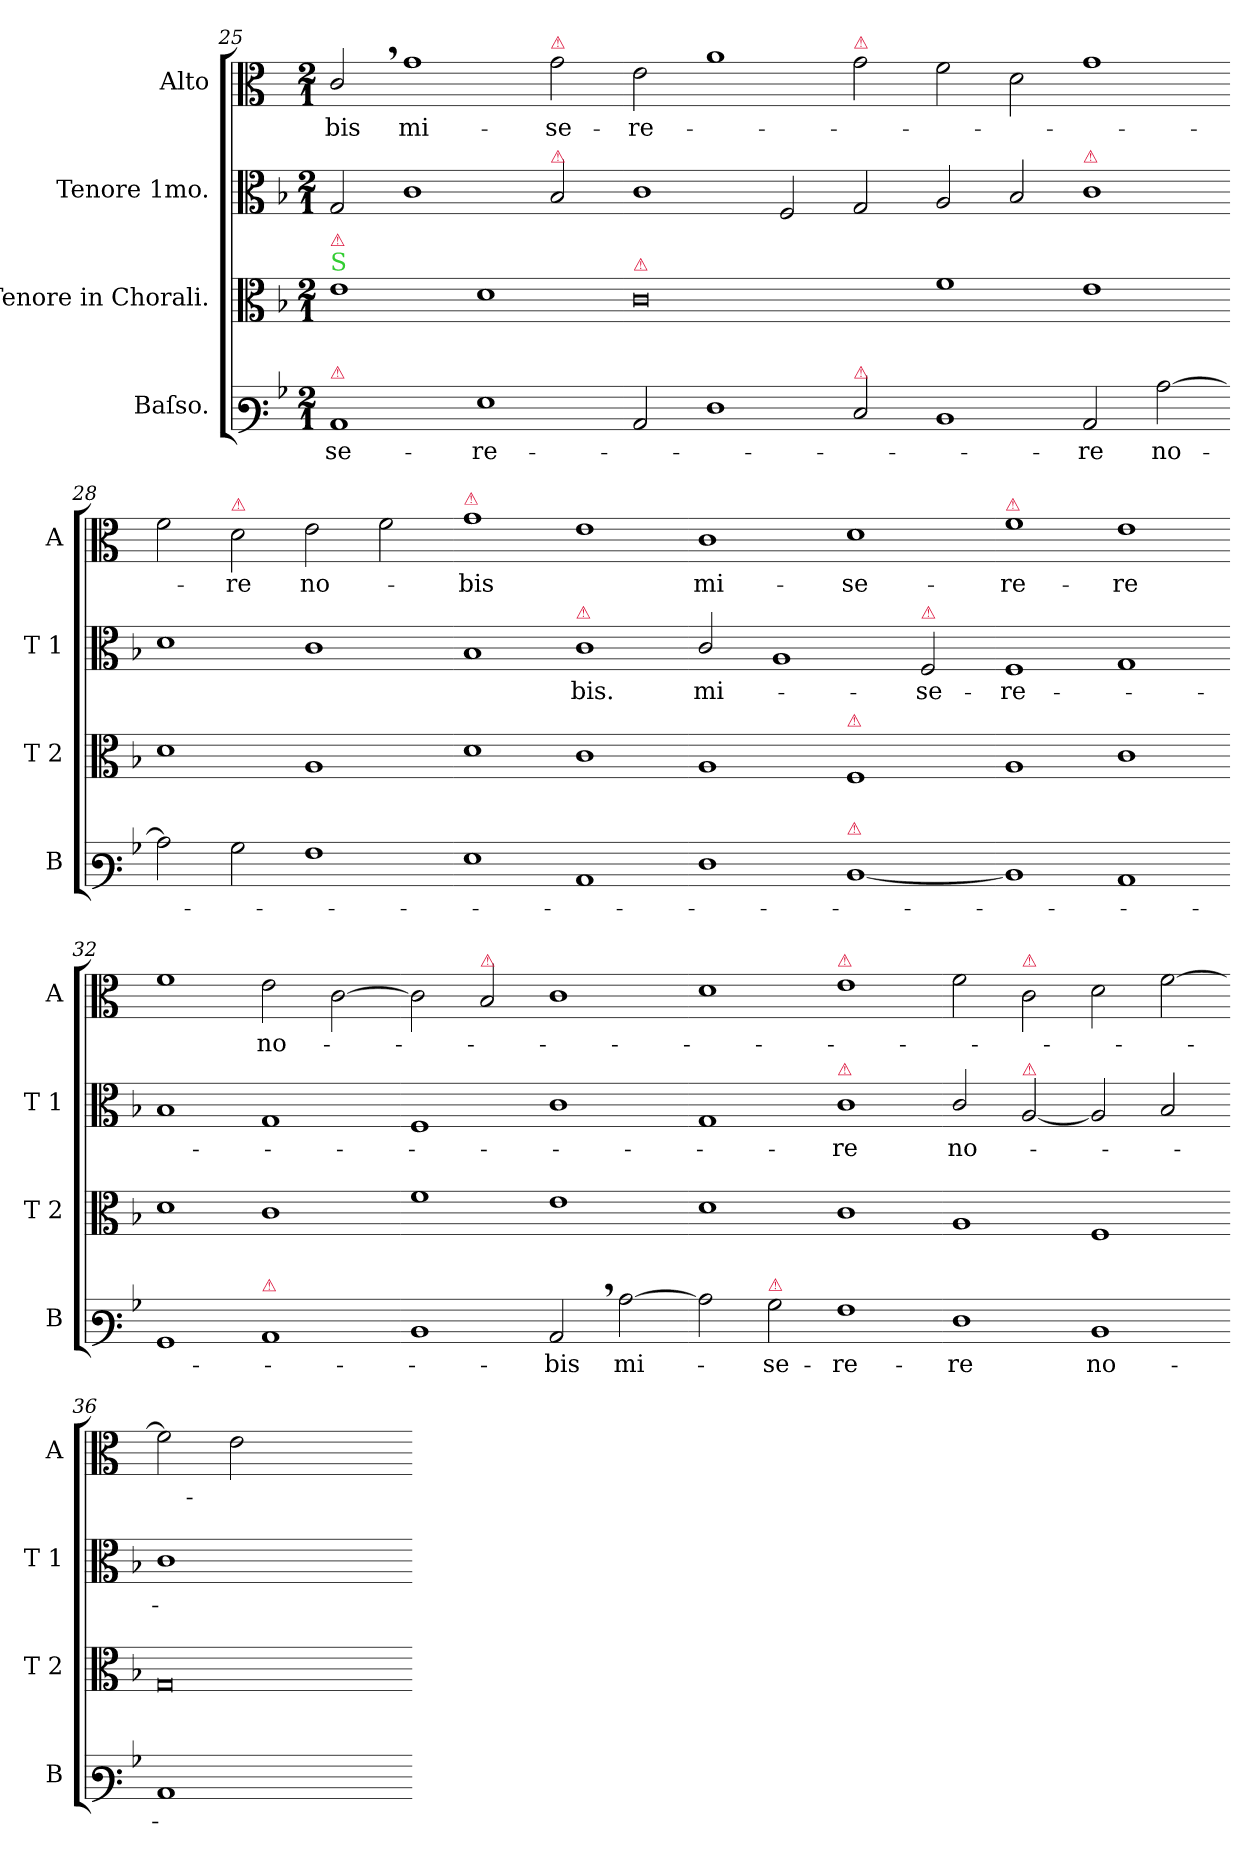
**kern	**text	**kern	**kern	**text	**kern	**text
*part4	*part4	*part3	*part2	*part2	*part1	*part1
*staff4	*staff4	*staff3	*staff2	*staff2	*staff1	*staff1
*I"Baſso.	*	*I"Tenore in Chorali.	*I"Tenore 1mo.	*	*I"Alto	*
*I'B	*	*I'T 2	*I'T 1	*	*I'A	*
*clefF3	*	*clefC3	*clefC3	*	*clefC3	*
*k[b-]	*	*k[b-]	*k[b-]	*	*k[]	*
*M2/1	*	*M2/1	*M2/1	*	*M2/1	*
=25	=25	=25	=25	=25	=25	=25
!	!	!LO:TX:a:color=limegreen:t=S	!	!	!	!
!	!	!LO:TX:a:color=crimson:t=⚠	!	!	!	!
!LO:TX:a:color=crimson:t=⚠	!	!	!	!	!	!
1C	-se-	1e	2G/	.	2c,/	-bis
.	.	.	1c	.	1g	mi-
1G	-re-	1d	.	.	.	.
!	!	!	!	!	!LO:TX:a:color=crimson:t=⚠	!
!	!	!	!LO:TX:a:color=crimson:t=⚠	!	!	!
.	.	.	2B-/	.	2g\	-se-
=26-	=26-	=26-	=26-	=26-	=26-	=26-
!	!	!LO:TX:a:color=crimson:t=⚠	!	!	!	!
2C/	.	0c	1c	.	2e\	-re-
1F	.	.	.	.	1a	.
.	.	.	2F/	.	.	.
!	!	!	!	!	!LO:TX:a:color=crimson:t=⚠	!
!LO:TX:a:color=crimson:t=⚠	!	!	!	!	!	!
2E/	.	.	2G/	.	2g\	.
=27-	=27-	=27-	=27-	=27-	=27-	=27-
1D	.	1f	2A/	.	2f\	.
.	.	.	2B-/	.	2d\	.
!	!	!	!LO:TX:a:color=crimson:t=⚠	!	!	!
2C/	-re	1e	1c	.	1g	.
[2c\	no-	.	.	.	.	.
=28-	=28-	=28-	=28-	=28-	=28-	=28-
2c\]	.	1d	1d	.	2f\	.
!	!	!	!	!	!LO:TX:a:color=crimson:t=⚠	!
2B-\	.	.	.	.	2d\	-re
1A	.	1A	1c	.	2e\	no-
.	.	.	.	.	2f\	.
=29-	=29-	=29-	=29-	=29-	=29-	=29-
!	!	!	!	!	!LO:TX:a:color=crimson:t=⚠	!
1G	.	1d	1B-	.	1g	-bis
!	!	!	!LO:TX:a:color=crimson:t=⚠	!	!	!
1C	.	1c	1c	-bis.	1e	.
=30-	=30-	=30-	=30-	=30-	=30-	=30-
1F	.	1A	2c/	mi-	1c	mi-
.	.	.	1A	.	.	.
!	!	!LO:TX:a:color=crimson:t=⚠	!	!	!	!
!LO:TX:a:color=crimson:t=⚠	!	!	!	!	!	!
[1D	.	1F	.	.	1d	-se-
!	!	!	!LO:TX:a:color=crimson:t=⚠	!	!	!
.	.	.	2F/	-se-	.	.
=31-	=31-	=31-	=31-	=31-	=31-	=31-
!	!	!	!	!	!LO:TX:a:color=crimson:t=⚠	!
1D]	.	1A	1F	-re-	1f	-re-
1C	.	1c	1G	.	1e	-re
=32-	=32-	=32-	=32-	=32-	=32-	=32-
1BB-	.	1d	1B-	.	1f	.
!LO:TX:a:color=crimson:t=⚠	!	!	!	!	!	!
1C	.	1c	1G	.	2e\	no-
.	.	.	.	.	[2c\	.
=33-	=33-	=33-	=33-	=33-	=33-	=33-
1D	.	1f	1F	.	2c\]	.
!	!	!	!	!	!LO:TX:a:color=crimson:t=⚠	!
.	.	.	.	.	2B/	.
2C,/	-bis	1e	1c	.	1c	.
[2c\	mi-	.	.	.	.	.
=34-	=34-	=34-	=34-	=34-	=34-	=34-
2c\]	.	1d	1G	.	1d	.
!LO:TX:a:color=crimson:t=⚠	!	!	!	!	!	!
2B-\	-se-	.	.	.	.	.
!	!	!	!	!	!LO:TX:a:color=crimson:t=⚠	!
!	!	!	!LO:TX:a:color=crimson:t=⚠	!	!	!
1A	-re-	1c	1c	-re	1e	.
=35-	=35-	=35-	=35-	=35-	=35-	=35-
1F	-re	1A	2c/	no-	2f\	.
!	!	!	!	!	!LO:TX:a:color=crimson:t=⚠	!
!	!	!	!LO:TX:a:color=crimson:t=⚠	!	!	!
.	.	.	[2A/	.	2c\	.
1D	no-	1F	2A/]	.	2d\	.
.	.	.	2B-/	.	[2f\	.
=36-	=36-	=36-	=36-	=36-	=36-	=36-
1C	.	0G	1c	.	2f\]	.
.	.	.	.	.	2e\	.
1ryy	.	.	1ryy	.	1ryy	.
=-	=-	=-	=-	=-	=-	=-
*-	*-	*-	*-	*-	*-	*-
